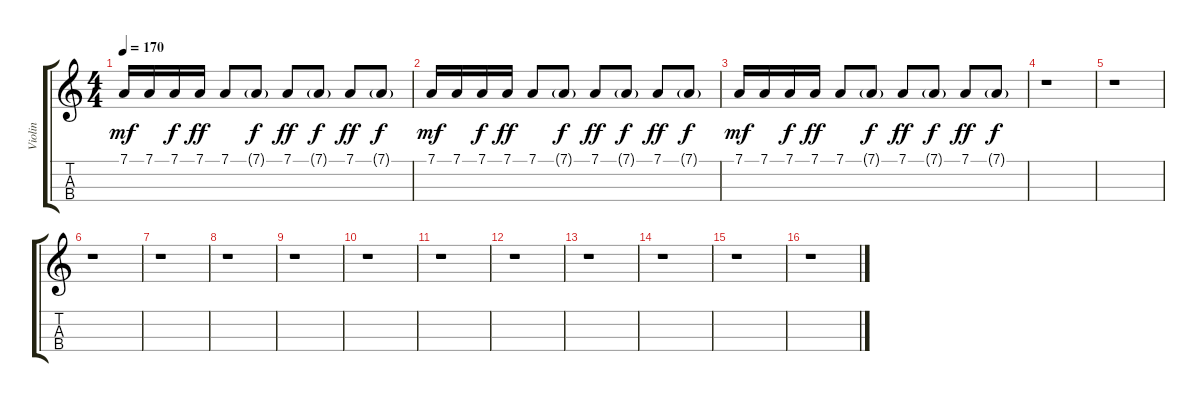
\track ("Violin" "Violin") {instrument violin}
\staff {score tabs}
\tuning (D4 A3 E3 B2) {hide}
\ts (4 4)
\tempo 170
\clef g2
\ks c
7.1.16{dy mf balance 12} 7.1.16 7.1.16{dy f} 7.1.16{dy ff} 7.1.8 7.1{g}.8{dy f balance 4} 7.1.8{dy ff balance 12} 7.1{g}.8{dy f balance 4} 7.1.8{dy ff balance 12} 7.1{g}.8{dy f balance 4} |
7.1.16{dy mf balance 12} 7.1.16 7.1.16{dy f} 7.1.16{dy ff} 7.1.8 7.1{g}.8{dy f balance 4} 7.1.8{dy ff balance 12} 7.1{g}.8{dy f balance 4} 7.1.8{dy ff balance 12} 7.1{g}.8{dy f balance 4} |
7.1.16{dy mf balance 12} 7.1.16 7.1.16{dy f} 7.1.16{dy ff} 7.1.8 7.1{g}.8{dy f balance 4} 7.1.8{dy ff balance 12} 7.1{g}.8{dy f balance 4} 7.1.8{dy ff balance 12} 7.1{g}.8{dy f balance 4} |
r.1 |
r.1 |
r.1 |
r.1 |
r.1 |
r.1 |
r.1 |
r.1 |
r.1 |
r.1 |
r.1 |
r.1 |
r.1
